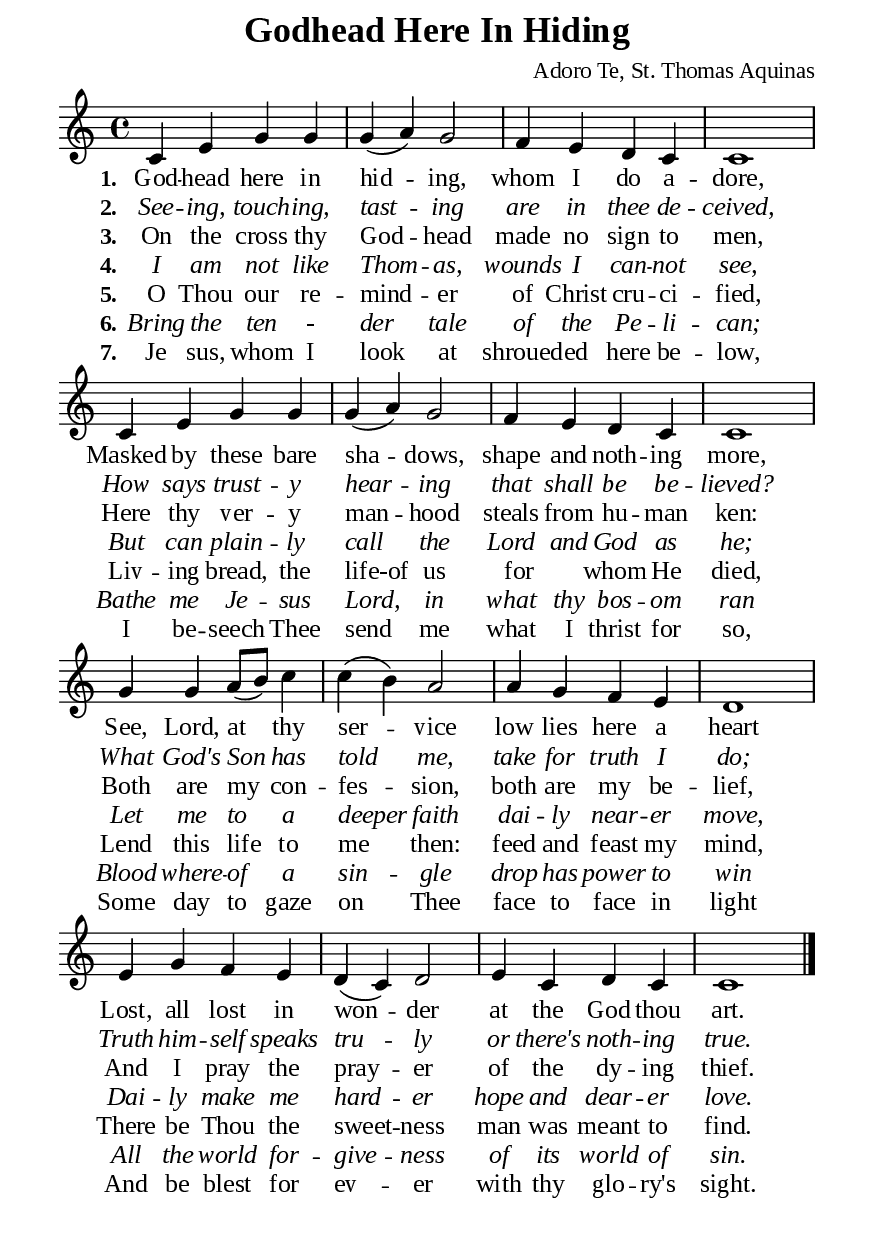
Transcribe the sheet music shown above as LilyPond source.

%%%%%%%%%%%%%%%%%%%%%%%%%%%%%
% CONTENTS OF THIS DOCUMENT
% 1. Common settings
% 2. Verse music
% 3. Verse lyrics
% 4. Layout
%%%%%%%%%%%%%%%%%%%%%%%%%%%%%

%%%%%%%%%%%%%%%%%%%%%%%%%%%%%
% 1. Common settings
%%%%%%%%%%%%%%%%%%%%%%%%%%%%%
\version "2.18.2"

\header {
  title = "Godhead Here In Hiding"
  composer = "Adoro Te, St. Thomas Aquinas"
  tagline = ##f
}

global= {
  \key c \major
  \time 4/4
  \override Score.BarNumber.break-visibility = ##(#f #f #f)
}

\paper {
  #(set-paper-size "a5")
  top-margin = 1.1\mm
  bottom-marign = 10\mm
  left-margin = 10\mm
  right-margin = 10\mm
  indent = #0
  #(define fonts
	 (make-pango-font-tree "Liberation Serif"
	 		       "Liberation Serif"
			       "Liberation Serif"
			       (/ 20 20)))
  page-count = #1
}

printItalic = \with {
  \override LyricText.font-shape = #'italic
}

%%%%%%%%%%%%%%%%%%%%%%%%%%%%%
% 2. Verse music
%%%%%%%%%%%%%%%%%%%%%%%%%%%%%
musicVerseSoprano = \relative c' {
  %{	01	%} c4 e g g |
  %{	02	%} g (a) g2 |
  %{	03	%} f4 e d c |
  %{	04	%} c1 |
  %{	05	%} c4 e g g |
  %{	06	%} g (a) g2 |
  %{	07	%} f4 e d c |
  %{	08	%} c1 |
  %{	09	%} g'4 g a8 (b) c4 |
  %{	10	%} c (b) a2 |
  %{	11	%} a4 g f e |
  %{	12	%} d1 |
  %{	13	%} e4 g f e |
  %{	14	%} d (c) d2 |
  %{	15	%} e4 c d c |
  %{	16	%} c1 \bar "|."
}

%%%%%%%%%%%%%%%%%%%%%%%%%%%%%
% 3. Verse lyrics
%%%%%%%%%%%%%%%%%%%%%%%%%%%%%
verseOne = \lyricmode {
  \set stanza = #"1."
  God -- head here in hid -- ing, whom I do a -- dore,
  Masked by these bare sha -- dows, shape and noth -- ing more,
  See, Lord, at thy ser -- vice low lies here a heart
  Lost, all lost in won -- der at the God thou art.
}

verseTwo = \lyricmode {
  \set stanza = #"2."
  See -- ing, touch -- ing, tast -- ing are in thee de -- ceived,
  How says trust -- y hear -- ing that shall be be -- lieved?
  What God's Son has told me, take for truth I do;
  Truth him -- self speaks tru -- ly or there's noth -- ing true.
}

verseThree = \lyricmode {
  \set stanza = #"3."
  On the cross thy God -- head made no sign to men,
  Here thy ver -- y man -- hood steals from hu -- man ken:
  Both are my con -- fes -- sion, both are my be -- lief,
  And I pray the pray -- er of the dy -- ing thief.
}

verseFour = \lyricmode {
  \set stanza = #"4."
  I am not like Thom -- as, wounds I can -- not see,
  But can plain -- ly call the Lord and God as he;
  Let me to a deeper faith dai -- ly near -- er move,
  Dai -- ly make me hard -- er hope and dear -- er love.
}

verseFive = \lyricmode {
  \set stanza = #"5."
  O Thou our re -- mind -- er of Christ cru -- ci -- fied,
  Liv -- ing bread, the life-of us for _ whom He died,
  Lend this life to me then: feed and feast my mind,
  There be Thou the sweet -- ness man was meant to find.
}

verseSix = \lyricmode {
  \set stanza = #"6."
  Bring the ten - der tale of the Pe -- li -- can;
  Bathe me Je -- sus Lord, in what thy bos -- om ran
  Blood where -- of a sin -- gle drop has power to win
  All the world for -- give -- ness of its world of sin.
}

verseSeven = \lyricmode {
  \set stanza = #"7."
  Je sus, whom I look at shroued -- ed here be -- low,
  I be -- seech Thee send me what I thrist for so,
  Some day to gaze on Thee face to face in light
  And be blest for ev -- er with thy glo -- ry's sight.
}

%%%%%%%%%%%%%%%%%%%%%%%%%%%%%
% 4. Layout
%%%%%%%%%%%%%%%%%%%%%%%%%%%%%
\score {
    \new ChoirStaff <<
      \new Staff <<
        \clef "treble"
        \new Voice = "sopranos" { \global   \musicVerseSoprano }
      >>
      \new Lyrics \lyricsto sopranos \verseOne
      \new Lyrics \printItalic \lyricsto sopranos \verseTwo
      \new Lyrics \lyricsto sopranos \verseThree
      \new Lyrics \printItalic \lyricsto sopranos \verseFour
      \new Lyrics \lyricsto sopranos \verseFive
      \new Lyrics \printItalic \lyricsto sopranos \verseSix
      \new Lyrics \lyricsto sopranos \verseSeven
    >>
}
